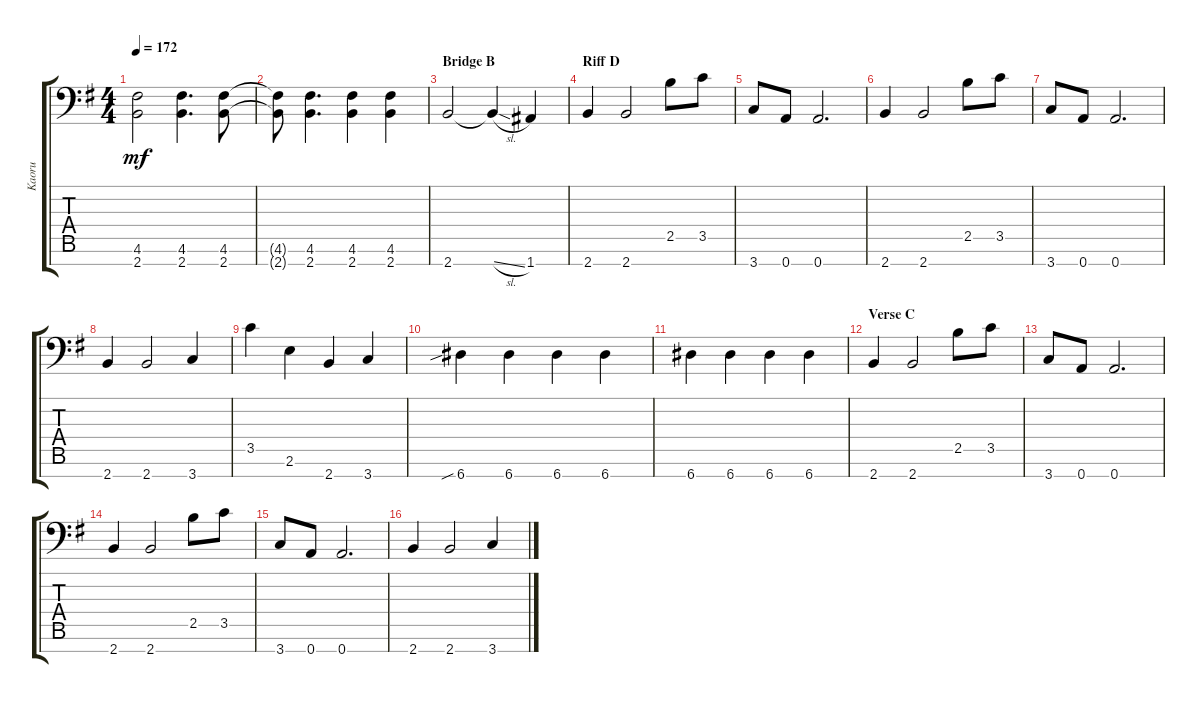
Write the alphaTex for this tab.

\track ("Kaoru" "Kaoru") {instrument overdrivenguitar}
\staff {score tabs}
\tuning (E4 B3 G3 D3 A2 D2 A1) {hide}
\ts (4 4)
\tempo 172
\clef f4
\ks eminor
(4.6 2.7).2{dy mf} (4.6 2.7).4{d} (4.6 2.7).8 |
(4.6{t} 2.7{t}).8 (4.6 2.7).4{d} (4.6 2.7).4 (4.6 2.7).4 |
\section ("" "Bridge B")
2.7.2 2.7{sl t}.4 1.7.4 |
\section ("" "Riff D")
2.7.4 2.7.2 2.5.8 3.5.8 |
3.7.8 0.7.8 0.7.2{d} |
2.7.4 2.7.2 2.5.8 3.5.8 |
3.7.8 0.7.8 0.7.2{d} |
2.7.4 2.7.2 3.7.4 |
3.5.4 2.6.4 2.7.4 3.7.4 |
6.7{sib}.4 6.7.4 6.7.4 6.7.4 |
6.7.4 6.7.4 6.7.4 6.7.4 |
\section ("" "Verse C")
2.7.4 2.7.2 2.5.8 3.5.8 |
3.7.8 0.7.8 0.7.2{d} |
2.7.4 2.7.2 2.5.8 3.5.8 |
3.7.8 0.7.8 0.7.2{d} |
2.7.4 2.7.2 3.7.4
